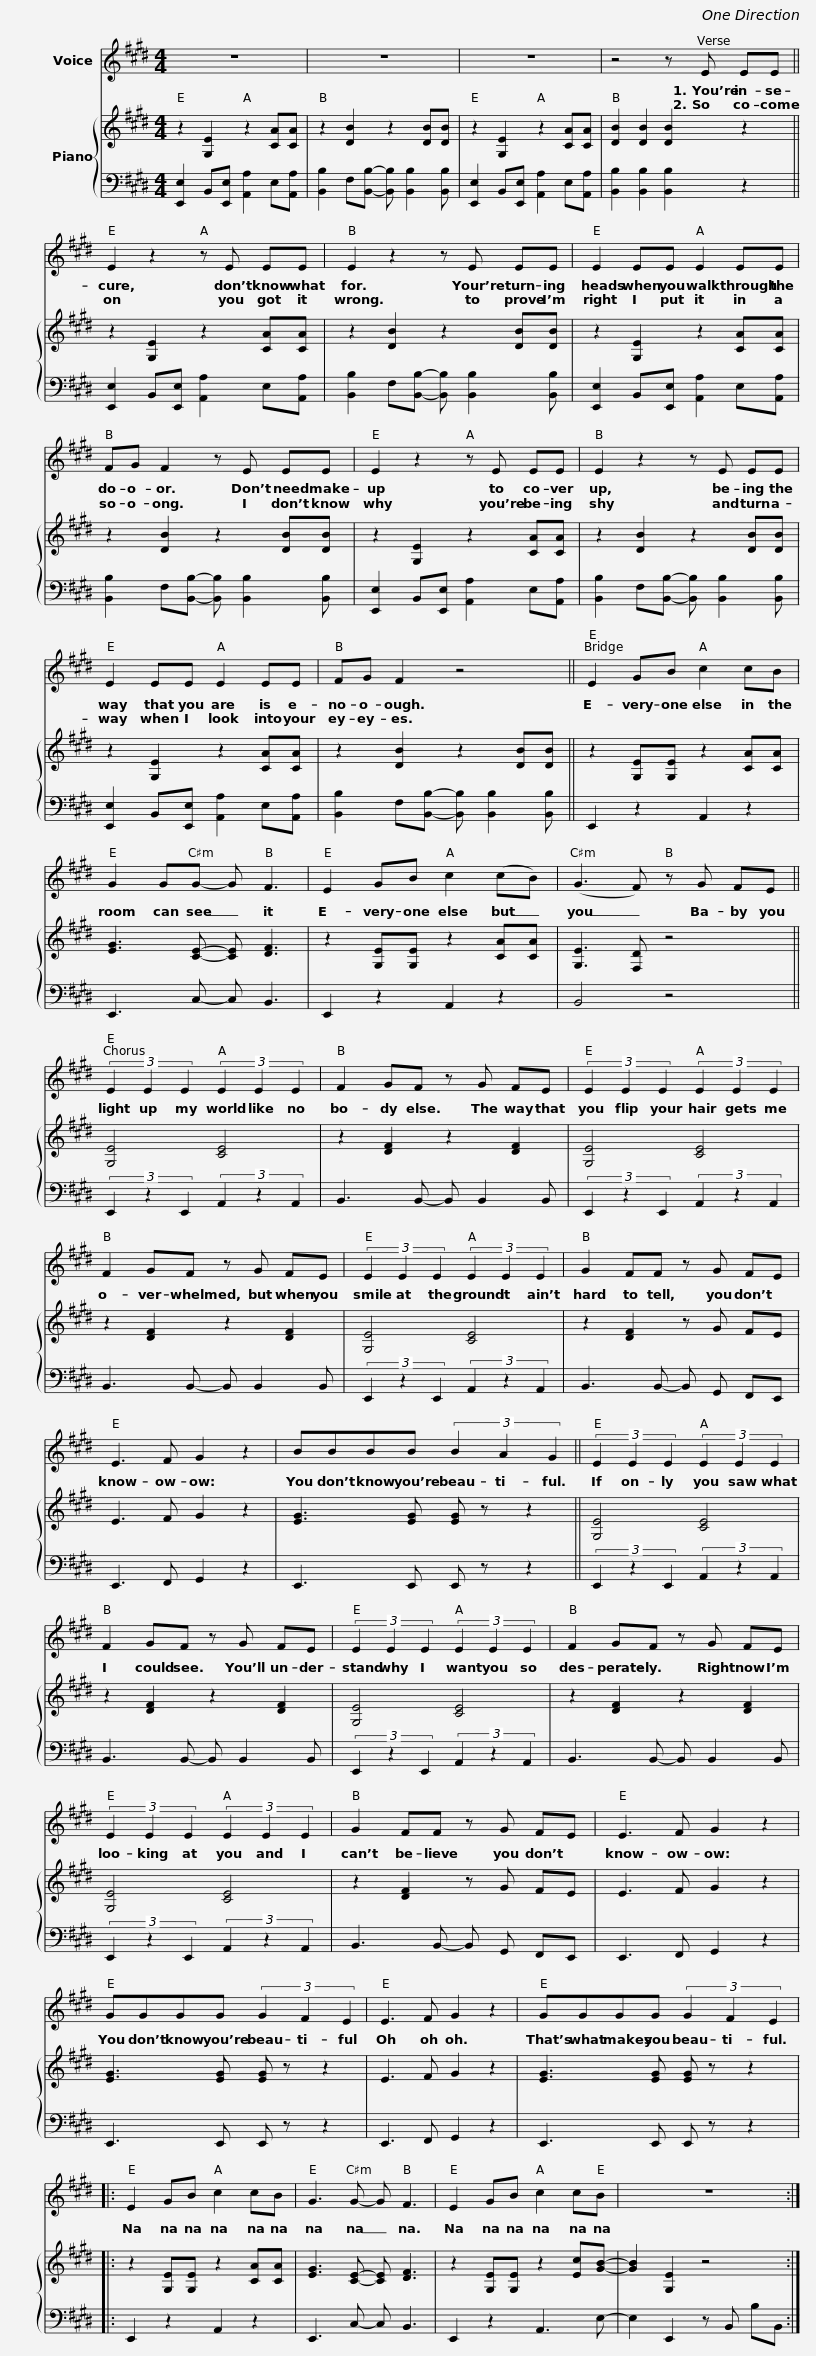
X:1
%%score 1 { 2 | 3 }
L:1/8
M:4/4
I:linebreak $
K:E
V:1 treble
V:2 treble
V:3 bass
V:1
 z8 | z8 | z8 | z4 z E EE || E2 z2 z E EE |$ %5
 E2 z2 z E EE | E2 EE E2 EE | FG F2 z E EE | E2 z2 z E EE |$ E2 z2 z E EE | %10
 E2 EE E2 EE | FG F2 z4 || E2 GB c2 cB | G2 GG- G F3 |$ E2 GB c2 (cB) | %15
 (G3 F) z G FE || (3E2 E2 E2 (3E2 E2 E2 | F2 GF z G FE | (3E2 E2 E2 (3E2 E2 E2 |$ F2 GF z G FE | %20
 (3E2 E2 E2 (3E2 E2 E2 | G2 FF z G FE | E3 F G2 z2 |$ BBBB (3B2 A2 G2 || (3E2 E2 E2 (3E2 E2 E2 | %25
 F2 GF z G FE | (3E2 E2 E2 (3E2 E2 E2 |$ F2 GF z G FE | (3E2 E2 E2 (3E2 E2 E2 | G2 FF z G FE | %30
 E3 F G2 z2 | GGGG (3G2 F2 E2 |$ E3 F G2 z2 | GGGG (3G2 F2 E2 |: E2 GB c2 cB | %35
 G3 G- G F3 | E2 GB c2 cB | z8 :| %38
V:2
 z2 [G,E]2 z2 [CA][CA] | z2 [DB]2 z2 [DB][DB] | z2 [G,E]2 z2 [CA][CA] | [DB]2 [DB]2 [DB]2 z2 || z2 [G,E]2 z2 [CA][CA] |$ %5
 z2 [DB]2 z2 [DB][DB] | z2 [G,E]2 z2 [CA][CA] | z2 [DB]2 z2 [DB][DB] | z2 [G,E]2 z2 [CA][CA] |$ z2 [DB]2 z2 [DB][DB] | %10
 z2 [G,E]2 z2 [CA][CA] | z2 [DB]2 z2 [DB][DB] || z2 [G,E][G,E] z2 [CA][CA] | [EG]3 [CE]- [CE] [DF]3 |$ z2 [G,E][G,E] z2 [CA][CA] | %15
 [G,E]3 [F,D] z4 || [G,E]4 [CE]4 | z2 [DF]2 z2 [DF]2 | [G,E]4 [CE]4 |$ z2 [DF]2 z2 [DF]2 | %20
 [G,E]4 [CE]4 | z2 [DF]2 z G FE | E3 F G2 z2 |$ [EG]3 [EG] [EG] z z2 || [G,E]4 [CE]4 | %25
 z2 [DF]2 z2 [DF]2 | [G,E]4 [CE]4 |$ z2 [DF]2 z2 [DF]2 | [G,E]4 [CE]4 | z2 [DF]2 z G FE | %30
 E3 F G2 z2 | [EG]3 [EG] [EG] z z2 |$ E3 F G2 z2 | [EG]3 [EG] [EG] z z2 |: z2 [G,E][G,E] z2 [CA][CA] | %35
 [EG]3 [CE]- [CE] [DF]3 | z2 [G,E][G,E] z2 [Ec][GB]- | [GB]2 [G,E]2 z4 :| %38
V:3
 [E,,E,]2 B,,[E,,E,] [A,,A,]2 E,[A,,A,] | [B,,B,]2 F,[B,,B,]- [B,,B,] [B,,B,]2 [B,,B,] | [E,,E,]2 B,,[E,,E,] [A,,A,]2 E,[A,,A,] | [B,,B,]2 [B,,B,]2 [B,,B,]2 z2 || [E,,E,]2 B,,[E,,E,] [A,,A,]2 E,[A,,A,] |$ %5
 [B,,B,]2 F,[B,,B,]- [B,,B,] [B,,B,]2 [B,,B,] | [E,,E,]2 B,,[E,,E,] [A,,A,]2 E,[A,,A,] | [B,,B,]2 F,[B,,B,]- [B,,B,] [B,,B,]2 [B,,B,] | [E,,E,]2 B,,[E,,E,] [A,,A,]2 E,[A,,A,] |$ [B,,B,]2 F,[B,,B,]- [B,,B,] [B,,B,]2 [B,,B,] | %10
 [E,,E,]2 B,,[E,,E,] [A,,A,]2 E,[A,,A,] | [B,,B,]2 F,[B,,B,]- [B,,B,] [B,,B,]2 [B,,B,] || E,,2 z2 A,,2 z2 | E,,3 C,- C, B,,3 |$ E,,2 z2 A,,2 z2 | %15
 B,,4 z4 || (3E,,2 z2 E,,2 (3A,,2 z2 A,,2 | B,,3 B,,- B,, B,,2 B,, | (3E,,2 z2 E,,2 (3A,,2 z2 A,,2 |$ B,,3 B,,- B,, B,,2 B,, | %20
 (3E,,2 z2 E,,2 (3A,,2 z2 A,,2 | B,,3 B,,- B,, G,, F,,E,, | E,,3 F,, G,,2 z2 |$ E,,3 E,, E,, z z2 || (3E,,2 z2 E,,2 (3A,,2 z2 A,,2 | %25
 B,,3 B,,- B,, B,,2 B,, | (3E,,2 z2 E,,2 (3A,,2 z2 A,,2 |$ B,,3 B,,- B,, B,,2 B,, | (3E,,2 z2 E,,2 (3A,,2 z2 A,,2 | B,,3 B,,- B,, G,, F,,E,, | %30
 E,,3 F,, G,,2 z2 | E,,3 E,, E,, z z2 |$ E,,3 F,, G,,2 z2 | E,,3 E,, E,, z z2 |: E,,2 z2 A,,2 z2 | %35
 E,,3 C,- C, B,,3 | E,,2 z2 A,,3 E,- | E,2 E,,2 z B,, B,B,, :| %38
